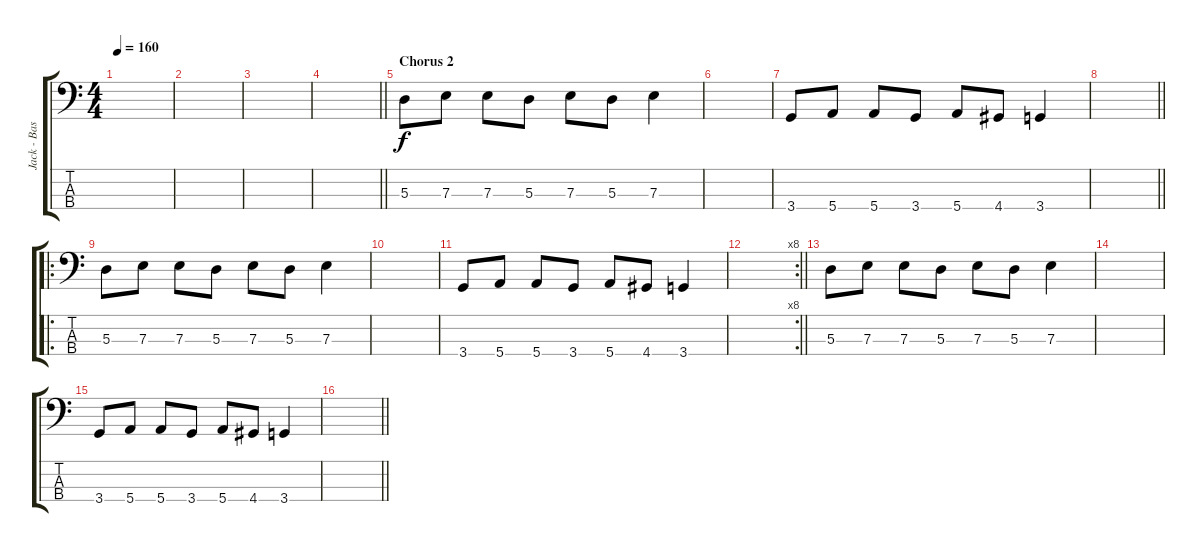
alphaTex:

\track ("Jack - Bass" "Jack - Bas") {instrument electricbassfinger}
\staff {score tabs}
\tuning (G2 D2 A1 E1) {hide}
\ts (4 4)
\tempo 160
\clef f4
\ks c
|
|
|
\barLineRight lightlight
|
\section ("" "Chorus 2")
5.3.8 7.3.8 7.3.8 5.3.8 7.3.8 5.3.8 7.3.4 |
|
3.4.8 5.4.8 5.4.8 3.4.8 5.4.8 4.4.8 3.4.4 |
\barLineRight lightlight
|
\ro
5.3.8 7.3.8 7.3.8 5.3.8 7.3.8 5.3.8 7.3.4 |
|
3.4.8 5.4.8 5.4.8 3.4.8 5.4.8 4.4.8 3.4.4 |
\rc 8
\barLineRight lightlight
|
5.3.8 7.3.8 7.3.8 5.3.8 7.3.8 5.3.8 7.3.4 |
|
3.4.8 5.4.8 5.4.8 3.4.8 5.4.8 4.4.8 3.4.4 |
\barLineRight lightlight
